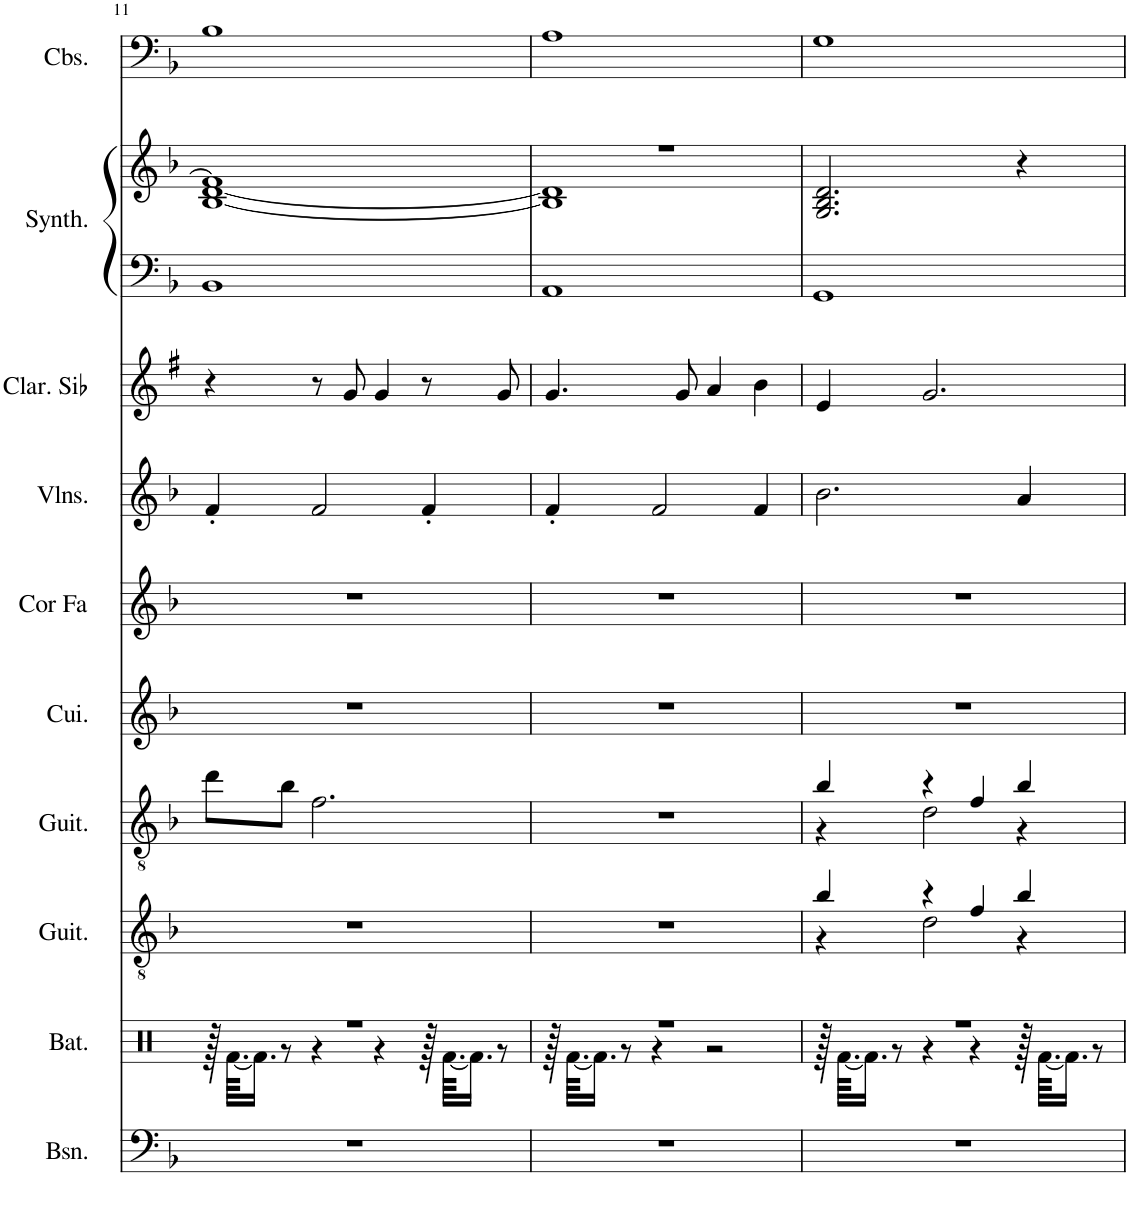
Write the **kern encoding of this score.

**kern	**kern	**kern	**kern	**kern	**kern	**kern	**kern	**kern	**kern	**kern
*part10	*part9	*part8	*part7	*part6	*part5	*part4	*part3	*part2	*part2	*part1
*staff11	*staff10	*staff9	*staff8	*staff7	*staff6	*staff5	*staff4	*staff3	*staff2	*staff1
*I"Basson, Bassoon	*I"Batterie	*I"Guitare acoustique, Acoustic Guitar (steel)	*I"Guitare classique, Acoustic Guitar (nylon)	*I"Cuivres, Brass Section	*I"Cor en Fa, French Horn	*I"Violons, String Ensemble 1	*I"Clarinette en Sib	*I"Synthétiseur d'instruments à cordes, Synth Strings 1	*	*I"Contrebasses, String Ensemble 1
*I'Bsn.	*I'Bat.	*I'Guit.	*I'Guit.	*I'Cui.	*I'Cor Fa	*I'Vlns.	*I'Clar. Sib	*I'Synth.	*	*I'Cbs.
!!LO:PB:g=z
*clefF4	*clefX	*clefGv2	*clefGv2	*clefG2	*clefG2	*clefG2	*clefG2	*clefF4	*clefG2	*clefF4
*	*	*	*	*	*Trd4c7	*	*Trd1c2	*	*	*Trd7c12
*k[b-]	*k[]	*k[b-]	*k[b-]	*k[b-]	*k[b-]	*k[b-]	*k[f#]	*k[b-]	*k[b-]	*k[b-]
*M4/4	*M4/4	*M4/4	*M4/4	*M4/4	*M4/4	*M4/4	*M4/4	*M4/4	*M4/4	*M4/4
=11	=11	=11	=11	=11	=11	=11	=11	=11	=11	=11
*	*^	*	*	*	*	*	*	*	*^	*
1r	1r	128r	1r	8dd\L	1r	1r	4f'/	4r	1BB-	1f]	[1B- [1d	1B-
.	.	[64.Rf\KKLL	.	.	.	.	.	.	.	.	.	.
.	.	16.Rf\JJ]	.	.	.	.	.	.	.	.	.	.
.	.	8r	.	8b-\J	.	.	.	.	.	.	.	.
.	.	4r	.	2.f\	.	.	2f/	8r	.	.	.	.
.	.	.	.	.	.	.	.	8g/	.	.	.	.
.	.	4r	.	.	.	.	.	4g/	.	.	.	.
.	.	128r	.	.	.	.	4f'/	8r	.	.	.	.
.	.	[64.Rf\KKLL	.	.	.	.	.	.	.	.	.	.
.	.	16.Rf\JJ]	.	.	.	.	.	.	.	.	.	.
.	.	8r	.	.	.	.	.	8g/	.	.	.	.
=12	=12	=12	=12	=12	=12	=12	=12	=12	=12	=12	=12	=12
1r	1r	128r	1r	1r	1r	1r	4f'/	4.g/	1AA	1r	1B-] 1d]	1A
.	.	[64.Rf\KKLL	.	.	.	.	.	.	.	.	.	.
.	.	16.Rf\JJ]	.	.	.	.	.	.	.	.	.	.
.	.	8r	.	.	.	.	.	.	.	.	.	.
.	.	4r	.	.	.	.	2f/	.	.	.	.	.
.	.	.	.	.	.	.	.	8g/	.	.	.	.
.	.	2r	.	.	.	.	.	4a/	.	.	.	.
.	.	.	.	.	.	.	4f/	4b\	.	.	.	.
*	*	*	*	*	*	*	*	*	*	*v	*v	*
=13	=13	=13	=13	=13	=13	=13	=13	=13	=13	=13	=13
*	*	*	*^	*^	*	*	*	*	*	*	*
1r	1r	128r	4b-/	4r	4b-/	4r	1r	1r	2.b-\	4e/	1GG	2.G/ 2.B-/ 2.d/	1G
.	.	[64.Rf\KKLL	.	.	.	.	.	.	.	.	.	.	.
.	.	16.Rf\JJ]	.	.	.	.	.	.	.	.	.	.	.
.	.	8r	.	.	.	.	.	.	.	.	.	.	.
.	.	4r	4r	2d\	4r	2d\	.	.	.	2.g/	.	.	.
.	.	4r	4f/	.	4f/	.	.	.	.	.	.	.	.
.	.	128r	4b-/	4r	4b-/	4r	.	.	4a/	.	.	4r	.
.	.	[64.Rf\KKLL	.	.	.	.	.	.	.	.	.	.	.
.	.	16.Rf\JJ]	.	.	.	.	.	.	.	.	.	.	.
.	.	8r	.	.	.	.	.	.	.	.	.	.	.
*	*v	*v	*	*	*v	*v	*	*	*	*	*	*	*
*	*	*v	*v	*	*	*	*	*	*	*	*
=	=	=	=	=	=	=	=	=	=	=
*-	*-	*-	*-	*-	*-	*-	*-	*-	*-	*-
